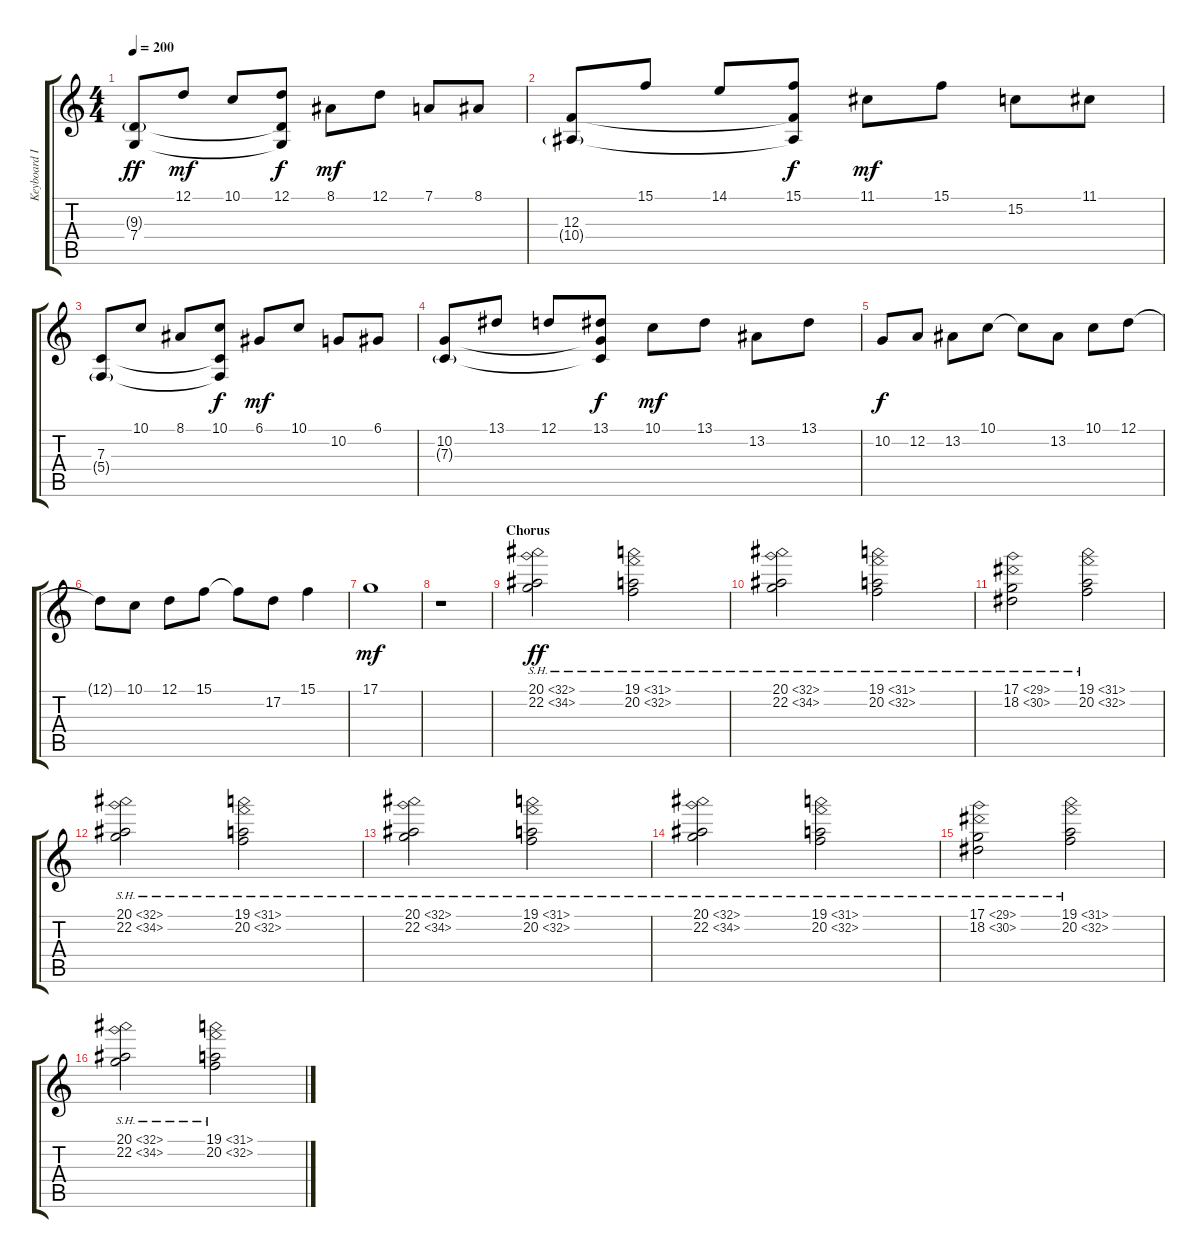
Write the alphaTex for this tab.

\track ("Keyboard I" "Keyboard I") {instrument pad1newage}
\staff {score tabs}
\tuning (D4 A3 F3 C3 G2 D2) {hide}
\ts (4 4)
\tempo 200
\clef g2
\ks c
(9.3{g} 7.4).8{dy ff} 12.1.8{dy mf} 10.1.8 (12.1 9.3{t} 7.4{t}).8{dy f} 8.1.8{dy mf} 12.1.8 7.1.8 8.1.8 |
(12.3 10.4{g}).8 15.1.8 14.1.8 (15.1 12.3{t} 10.4{t}).8{dy f} 11.1.8{dy mf} 15.1.8 15.2.8 11.1.8 |
(7.3 5.4{g}).8 10.1.8 8.1.8 (10.1 7.3{t} 5.4{t}).8{dy f} 6.1.8{dy mf} 10.1.8 10.2.8 6.1.8 |
(10.2 7.3{g}).8 13.1.8 12.1.8 (13.1 10.2{t} 7.3{t}).8{dy f} 10.1.8{dy mf} 13.1.8 13.2.8 13.1.8 |
10.2.8{dy f} 12.2.8 13.2.8 10.1.8 10.1{t}.8 13.2.8 10.1.8 12.1.8 |
12.1{t}.8 10.1.8 12.1.8 15.1.8 15.1{t}.8 17.2.8 15.1.4 |
17.1.1{dy mf} |
r.1 |
\section ("" "Chorus")
(20.1{sh 12} 22.2{sh 12}).2{dy ff} (19.1{sh 12} 20.2{sh 12}).2 |
(20.1{sh 12} 22.2{sh 12}).2 (19.1{sh 12} 20.2{sh 12}).2 |
(17.1{sh 12} 18.2{sh 12}).2 (19.1{sh 12} 20.2{sh 12}).2 |
(20.1{sh 12} 22.2{sh 12}).2 (19.1{sh 12} 20.2{sh 12}).2 |
(20.1{sh 12} 22.2{sh 12}).2 (19.1{sh 12} 20.2{sh 12}).2 |
(20.1{sh 12} 22.2{sh 12}).2 (19.1{sh 12} 20.2{sh 12}).2 |
(17.1{sh 12} 18.2{sh 12}).2 (19.1{sh 12} 20.2{sh 12}).2 |
(20.1{sh 12} 22.2{sh 12}).2 (19.1{sh 12} 20.2{sh 12}).2
